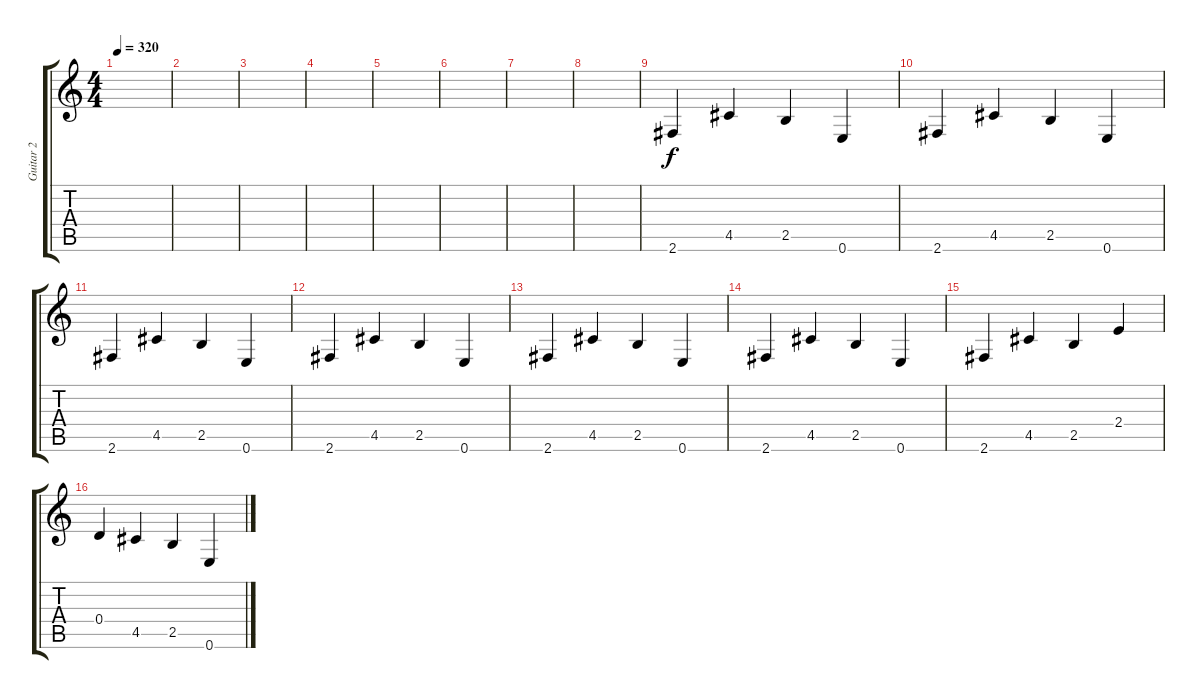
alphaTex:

\track ("Guitar 2" "Guitar 2") {instrument distortionguitar}
\staff {score tabs}
\tuning (E4 B3 G3 D3 A2 E2) {hide}
\ts (4 4)
\tempo 320
\clef g2
\ks c
|
|
|
|
|
|
|
|
2.6.4 4.5.4 2.5.4 0.6.4 |
2.6.4 4.5.4 2.5.4 0.6.4 |
2.6.4 4.5.4 2.5.4 0.6.4 |
2.6.4 4.5.4 2.5.4 0.6.4 |
2.6.4 4.5.4 2.5.4 0.6.4 |
2.6.4 4.5.4 2.5.4 0.6.4 |
2.6.4 4.5.4 2.5.4 2.4.4 |
0.4.4 4.5.4 2.5.4 0.6.4
